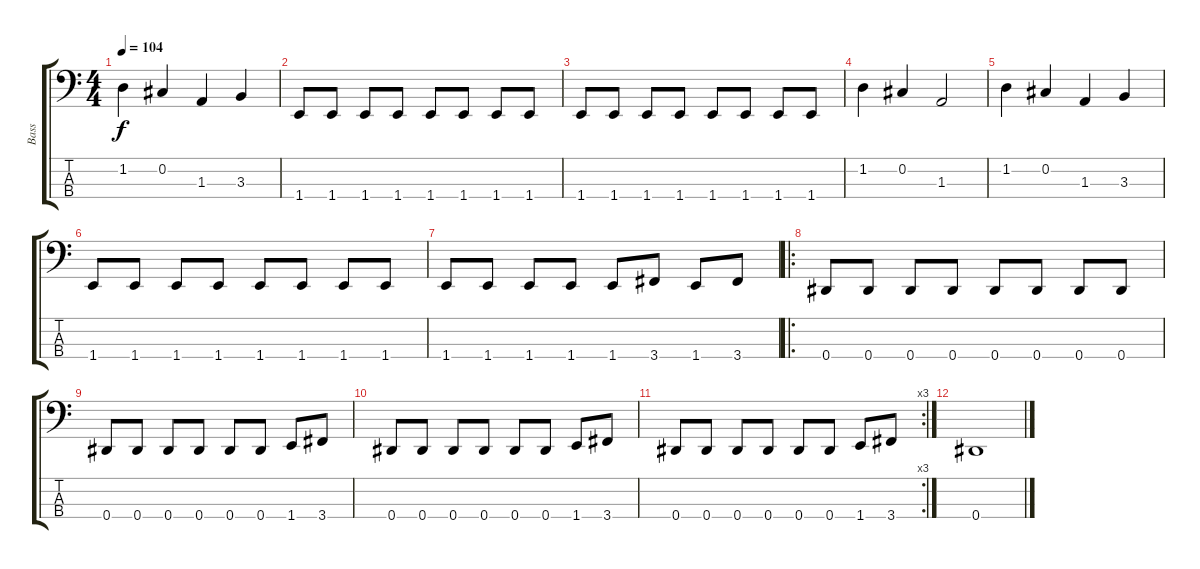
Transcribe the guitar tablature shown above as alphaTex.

\track ("Bass" "Bass") {instrument electricbasspick}
\staff {score tabs}
\tuning (Gb2 Db2 Ab1 Eb1) {hide}
\ts (4 4)
\tempo 104
\clef f4
\ks c
1.2.4{dy f} 0.2.4 1.3.4 3.3.4 |
1.4.8 1.4.8 1.4.8 1.4.8 1.4.8 1.4.8 1.4.8 1.4.8 |
1.4.8 1.4.8 1.4.8 1.4.8 1.4.8 1.4.8 1.4.8 1.4.8 |
1.2.4 0.2.4 1.3.2 |
1.2.4 0.2.4 1.3.4 3.3.4 |
1.4.8 1.4.8 1.4.8 1.4.8 1.4.8 1.4.8 1.4.8 1.4.8 |
1.4.8 1.4.8 1.4.8 1.4.8 1.4.8 3.4.8 1.4.8 3.4.8 |
\ro
0.4.8 0.4.8 0.4.8 0.4.8 0.4.8 0.4.8 0.4.8 0.4.8 |
0.4.8 0.4.8 0.4.8 0.4.8 0.4.8 0.4.8 1.4.8 3.4.8 |
0.4.8 0.4.8 0.4.8 0.4.8 0.4.8 0.4.8 1.4.8 3.4.8 |
\rc 3
0.4.8 0.4.8 0.4.8 0.4.8 0.4.8 0.4.8 1.4.8 3.4.8 |
0.4.1
